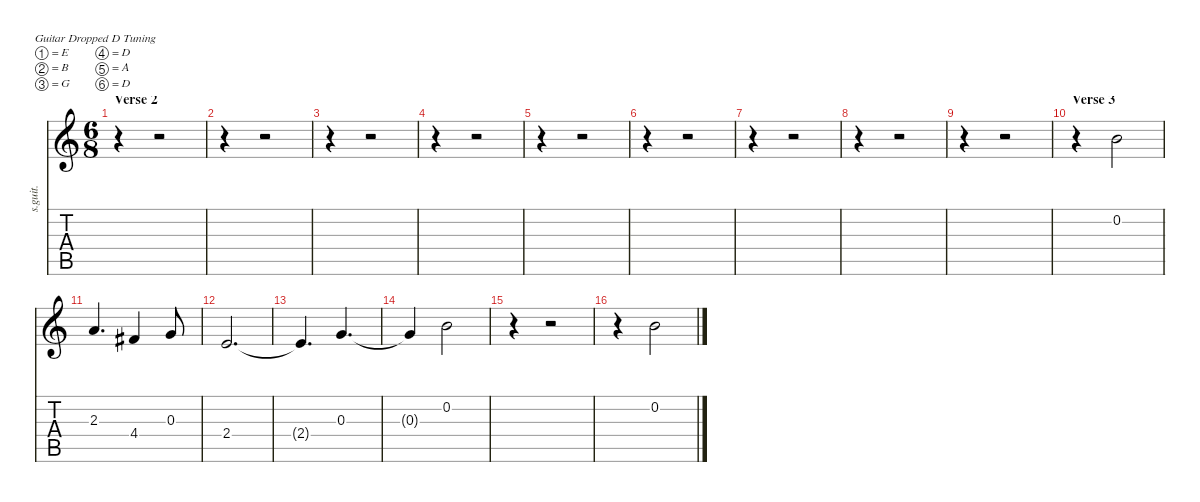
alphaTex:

\defaultSystemsLayout 4
\hideDynamics
\bracketExtendMode nobrackets
\track ("Micheal Kamen - Horn" "s.guit.") {instrument frenchhorn}
\staff {score tabs}
\tuning (E4 B3 G3 D3 A2 D2)
\displaytranspose 12
\ts (6 8)
\section ("" "Verse 2")
\tempo (71 hide)
\clef g2
\ks c
r.4{dy mf} r.2 |
r.4 r.2 |
r.4 r.2 |
r.4 r.2 |
r.4 r.2 |
r.4 r.2 |
r.4 r.2 |
r.4 r.2 |
r.4 r.2 |
\section ("" "Verse 3")
r.4 0.2.2{lyrics (0 "") lyrics (1 "") lyrics (2 "") lyrics (3 "") lyrics (4 "")} |
2.3.4{d lyrics (0 "") lyrics (1 "") lyrics (2 "") lyrics (3 "") lyrics (4 "")} 4.4{acc #}.4{lyrics (0 "") lyrics (1 "") lyrics (2 "") lyrics (3 "") lyrics (4 "")} 0.3.8{lyrics (0 "") lyrics (1 "") lyrics (2 "") lyrics (3 "") lyrics (4 "")} |
2.4.2{d lyrics (0 "") lyrics (1 "") lyrics (2 "") lyrics (3 "") lyrics (4 "")} |
2.4{t}.4{d lyrics (0 "") lyrics (1 "") lyrics (2 "") lyrics (3 "") lyrics (4 "")} 0.3.4{d lyrics (0 "") lyrics (1 "") lyrics (2 "") lyrics (3 "") lyrics (4 "")} |
0.3{t}.4{lyrics (0 "") lyrics (1 "") lyrics (2 "") lyrics (3 "") lyrics (4 "")} 0.2.2{lyrics (0 "") lyrics (1 "") lyrics (2 "") lyrics (3 "") lyrics (4 "")} |
r.4 r.2 |
r.4 0.2.2{lyrics (0 "") lyrics (1 "") lyrics (2 "") lyrics (3 "") lyrics (4 "")}
